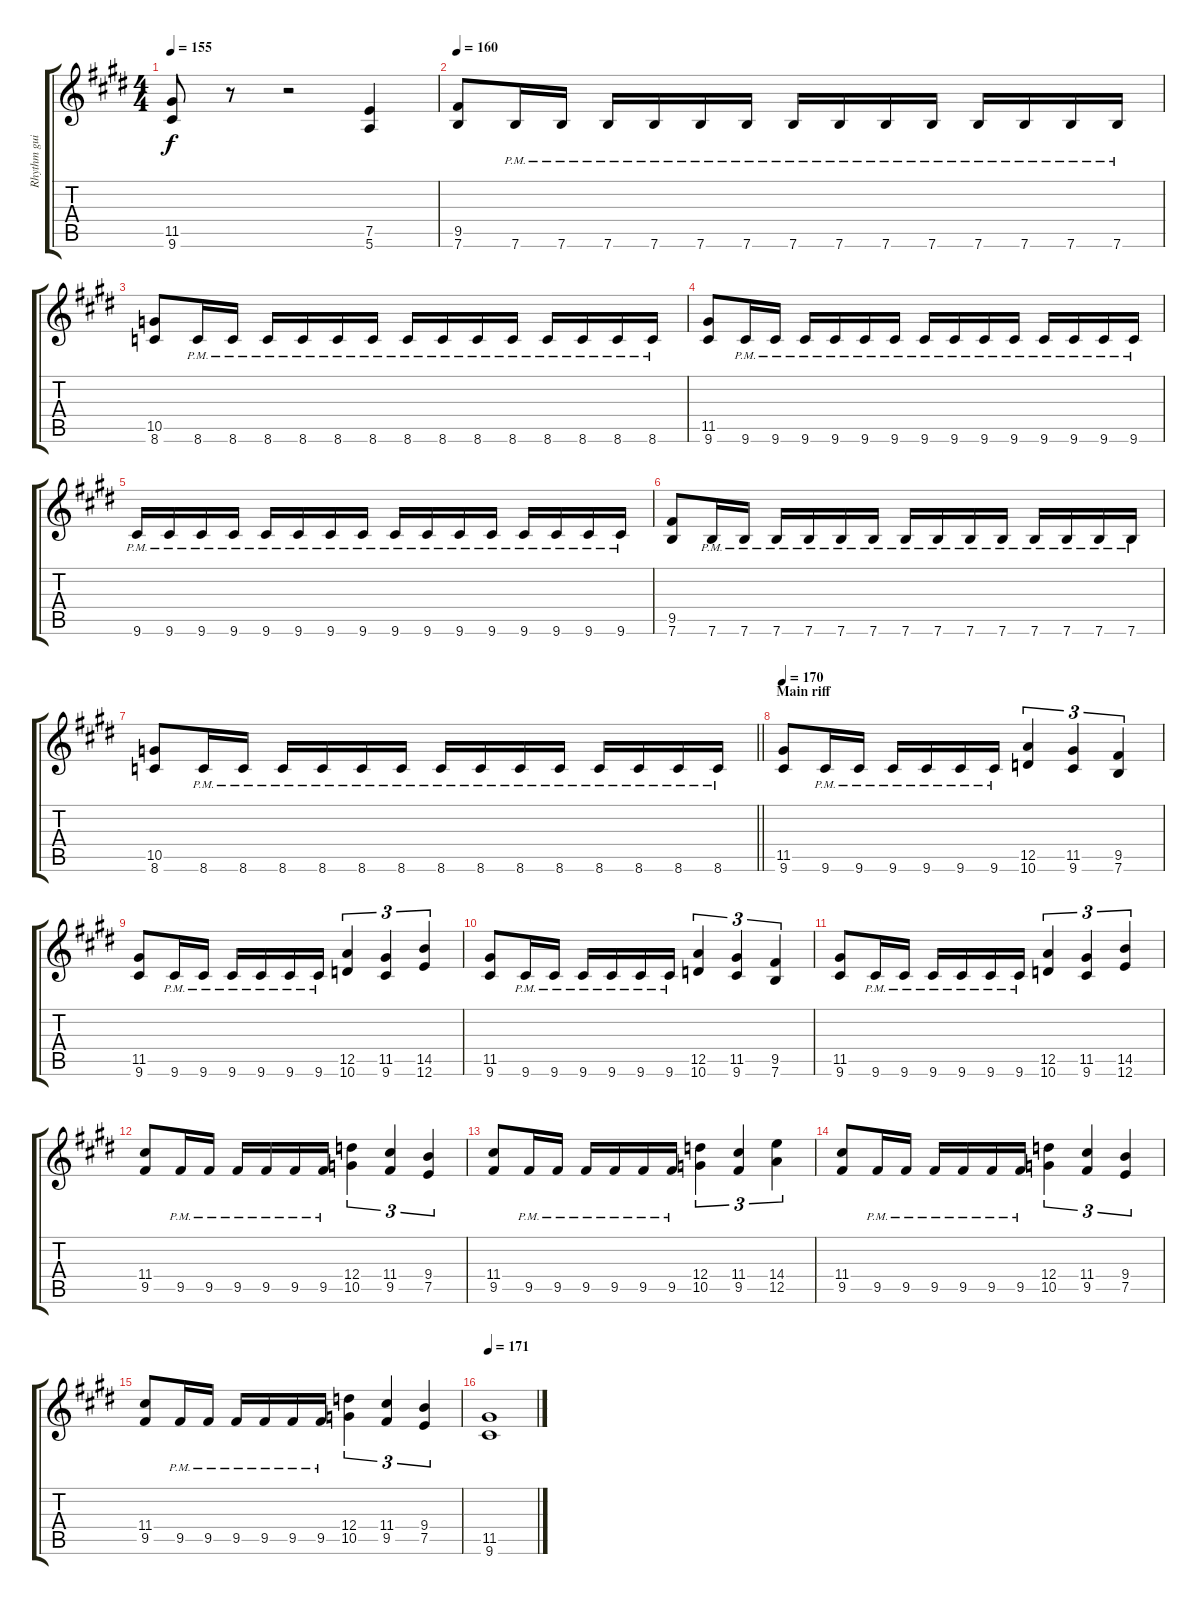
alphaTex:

\track ("Rhythm guitar I (Marcus Siepen)" "Rhythm gui") {instrument distortionguitar}
\staff {score tabs}
\tuning (E4 B3 G3 D3 A2 E2) {hide}
\ts (4 4)
\tempo 155
\clef g2
\ks c#minor
(11.5 9.6).8{dy f} r.8 r.2 (7.5 5.6).4 |
\tempo 160
(9.5 7.6).8 7.6{pm}.16 7.6{pm}.16 7.6{pm}.16 7.6{pm}.16 7.6{pm}.16 7.6{pm}.16 7.6{pm}.16 7.6{pm}.16 7.6{pm}.16 7.6{pm}.16 7.6{pm}.16 7.6{pm}.16 7.6{pm}.16 7.6{pm}.16 |
(10.5 8.6).8 8.6{pm}.16 8.6{pm}.16 8.6{pm}.16 8.6{pm}.16 8.6{pm}.16 8.6{pm}.16 8.6{pm}.16 8.6{pm}.16 8.6{pm}.16 8.6{pm}.16 8.6{pm}.16 8.6{pm}.16 8.6{pm}.16 8.6{pm}.16 |
(11.5 9.6).8 9.6{pm}.16 9.6{pm}.16 9.6{pm}.16 9.6{pm}.16 9.6{pm}.16 9.6{pm}.16 9.6{pm}.16 9.6{pm}.16 9.6{pm}.16 9.6{pm}.16 9.6{pm}.16 9.6{pm}.16 9.6{pm}.16 9.6{pm}.16 |
9.6{pm}.16 9.6{pm}.16 9.6{pm}.16 9.6{pm}.16 9.6{pm}.16 9.6{pm}.16 9.6{pm}.16 9.6{pm}.16 9.6{pm}.16 9.6{pm}.16 9.6{pm}.16 9.6{pm}.16 9.6{pm}.16 9.6{pm}.16 9.6{pm}.16 9.6{pm}.16 |
(9.5 7.6).8 7.6{pm}.16 7.6{pm}.16 7.6{pm}.16 7.6{pm}.16 7.6{pm}.16 7.6{pm}.16 7.6{pm}.16 7.6{pm}.16 7.6{pm}.16 7.6{pm}.16 7.6{pm}.16 7.6{pm}.16 7.6{pm}.16 7.6{pm}.16 |
\barLineRight lightlight
(10.5 8.6).8 8.6{pm}.16 8.6{pm}.16 8.6{pm}.16 8.6{pm}.16 8.6{pm}.16 8.6{pm}.16 8.6{pm}.16 8.6{pm}.16 8.6{pm}.16 8.6{pm}.16 8.6{pm}.16 8.6{pm}.16 8.6{pm}.16 8.6{pm}.16 |
\section ("" "Main riff")
\tempo 170
(11.5 9.6).8 9.6{pm}.16 9.6{pm}.16 9.6{pm}.16 9.6{pm}.16 9.6{pm}.16 9.6{pm}.16 (12.5 10.6).4{tu (3 2)} (11.5 9.6).4{tu (3 2)} (9.5 7.6).4{tu (3 2)} |
(11.5 9.6).8 9.6{pm}.16 9.6{pm}.16 9.6{pm}.16 9.6{pm}.16 9.6{pm}.16 9.6{pm}.16 (12.5 10.6).4{tu (3 2)} (11.5 9.6).4{tu (3 2)} (14.5 12.6).4{tu (3 2)} |
(11.5 9.6).8 9.6{pm}.16 9.6{pm}.16 9.6{pm}.16 9.6{pm}.16 9.6{pm}.16 9.6{pm}.16 (12.5 10.6).4{tu (3 2)} (11.5 9.6).4{tu (3 2)} (9.5 7.6).4{tu (3 2)} |
(11.5 9.6).8 9.6{pm}.16 9.6{pm}.16 9.6{pm}.16 9.6{pm}.16 9.6{pm}.16 9.6{pm}.16 (12.5 10.6).4{tu (3 2)} (11.5 9.6).4{tu (3 2)} (14.5 12.6).4{tu (3 2)} |
(11.4 9.5).8 9.5{pm}.16 9.5{pm}.16 9.5{pm}.16 9.5{pm}.16 9.5{pm}.16 9.5{pm}.16 (12.4 10.5).4{tu (3 2)} (11.4 9.5).4{tu (3 2)} (9.4 7.5).4{tu (3 2)} |
(11.4 9.5).8 9.5{pm}.16 9.5{pm}.16 9.5{pm}.16 9.5{pm}.16 9.5{pm}.16 9.5{pm}.16 (12.4 10.5).4{tu (3 2)} (11.4 9.5).4{tu (3 2)} (14.4 12.5).4{tu (3 2)} |
(11.4 9.5).8 9.5{pm}.16 9.5{pm}.16 9.5{pm}.16 9.5{pm}.16 9.5{pm}.16 9.5{pm}.16 (12.4 10.5).4{tu (3 2)} (11.4 9.5).4{tu (3 2)} (9.4 7.5).4{tu (3 2)} |
(11.4 9.5).8 9.5{pm}.16 9.5{pm}.16 9.5{pm}.16 9.5{pm}.16 9.5{pm}.16 9.5{pm}.16 (12.4 10.5).4{tu (3 2)} (11.4 9.5).4{tu (3 2)} (9.4 7.5).4{tu (3 2)} |
\tempo 171
(11.5 9.6).1
